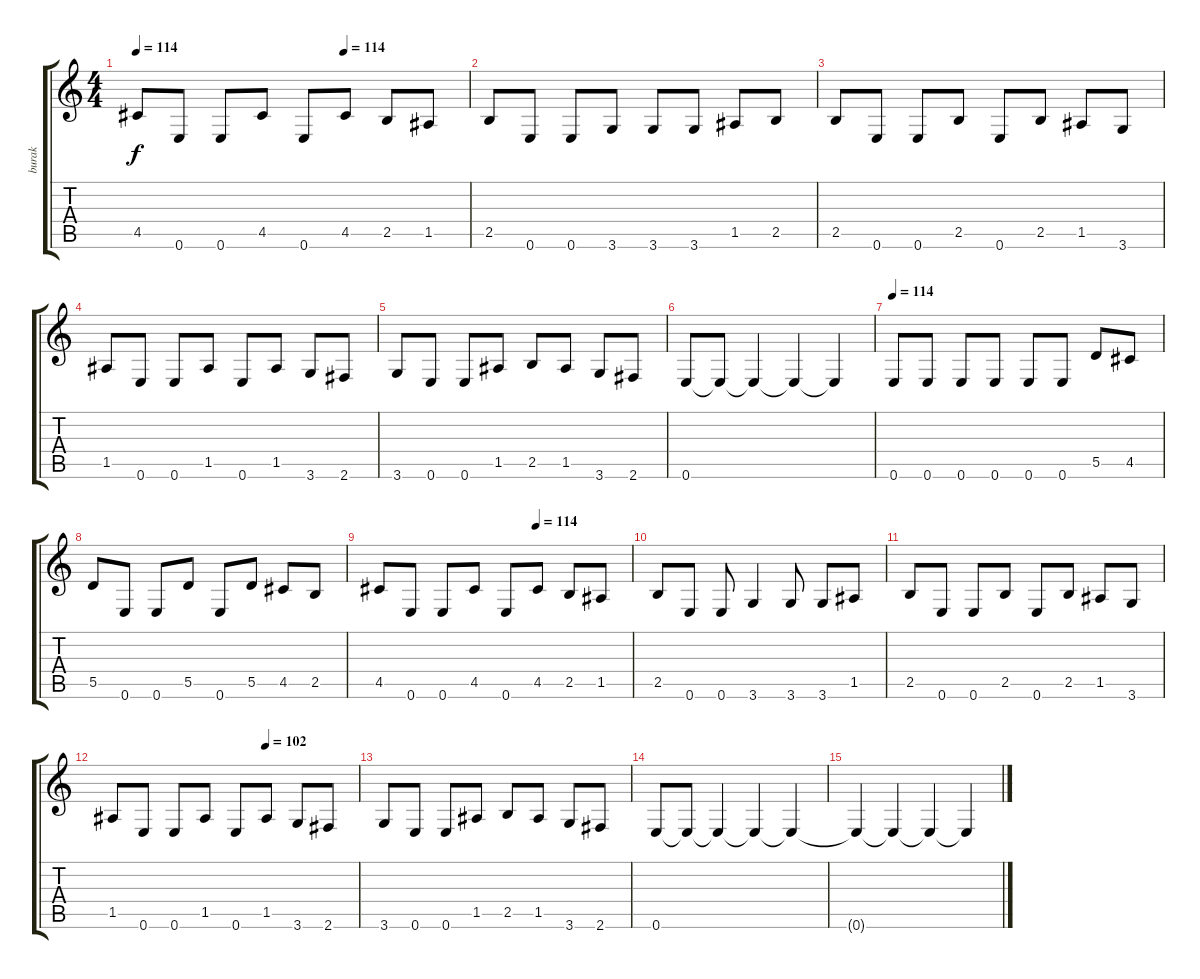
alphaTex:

\track ("burak" "burak") {instrument electricbassfinger}
\staff {score tabs}
\tuning (E4 B3 G3 D3 A2 E2) {hide}
\ts (4 4)
\tempo 114
\tempo (114 0.625)
\clef g2
\ks c
4.5.8{dy f} 0.6.8 0.6.8 4.5.8 0.6.8 4.5.8 2.5.8 1.5.8 |
2.5.8 0.6.8 0.6.8 3.6.8 3.6.8 3.6.8 1.5.8 2.5.8 |
2.5.8 0.6.8 0.6.8 2.5.8 0.6.8 2.5.8 1.5.8 3.6.8 |
1.5.8 0.6.8 0.6.8 1.5.8 0.6.8 1.5.8 3.6.8 2.6.8 |
3.6.8 0.6.8 0.6.8 1.5.8 2.5.8 1.5.8 3.6.8 2.6.8 |
0.6.8 0.6{t}.8 0.6{t}.4 0.6{t}.4 0.6{t}.4 |
\tempo 114
0.6.8 0.6.8 0.6.8 0.6.8 0.6.8 0.6.8 5.5.8 4.5.8 |
5.5.8 0.6.8 0.6.8 5.5.8 0.6.8 5.5.8 4.5.8 2.5.8 |
\tempo (114 0.625)
4.5.8 0.6.8 0.6.8 4.5.8 0.6.8 4.5.8 2.5.8 1.5.8 |
2.5.8 0.6.8 0.6.8 3.6.4 3.6.8 3.6.8 1.5.8 |
2.5.8 0.6.8 0.6.8 2.5.8 0.6.8 2.5.8 1.5.8 3.6.8 |
\tempo (102 0.625)
1.5.8 0.6.8 0.6.8 1.5.8 0.6.8 1.5.8 3.6.8 2.6.8 |
3.6.8 0.6.8 0.6.8 1.5.8 2.5.8 1.5.8 3.6.8 2.6.8 |
0.6.8 0.6{t}.8 0.6{t}.4 0.6{t}.4 0.6{t}.4 |
0.6{t}.4 0.6{t}.4 0.6{t}.4 0.6{t}.4
